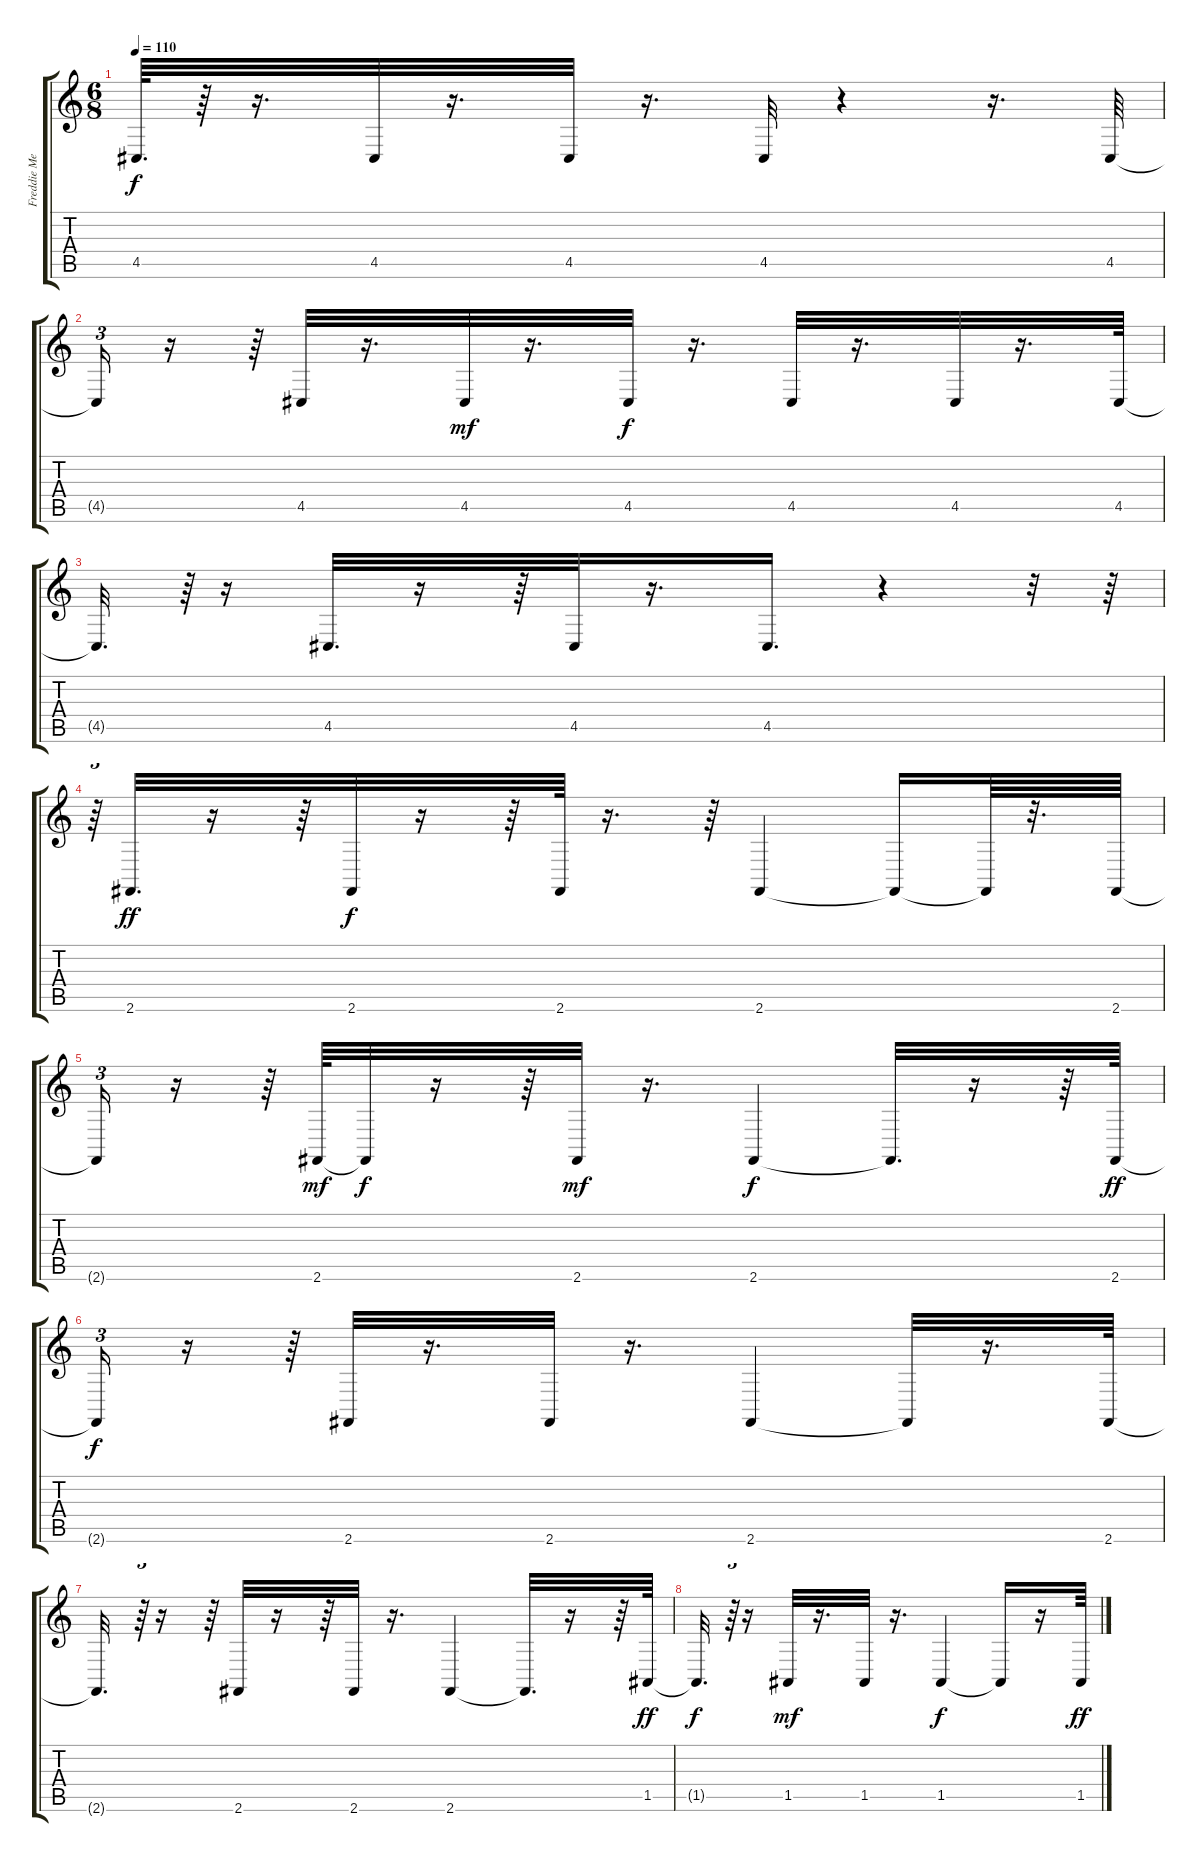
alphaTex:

\track ("Freddie Mercury Piano Bass" "Freddie Me") {instrument acousticgrandpiano}
\staff {score tabs}
\tuning (E4 B3 G3 D3 A2 E2) {hide}
\ts (6 8)
\tempo 110
\clef g2
\ks c
4.5{t}.64{d dy f} r.64 r.16{d} 4.5.32 r.16{d} 4.5.32 r.16{d} 4.5.32 r.4 r.16{d} 4.5.64 |
4.5{t}.16{tu (3 2)} r.16 r.64 4.5.32 r.16{d} 4.5.32{dy mf} r.16{d} 4.5.32{dy f} r.16{d} 4.5.32 r.16{d} 4.5.32 r.16{d} 4.5.64 |
4.5{t}.32{d} r.64{tu (3 2)} r.16 4.5.32{d} r.16 r.64 4.5.32 r.16{d} 4.5.16{d} r.4 r.32 r.64 |
r.64{tu (3 2)} 2.6.32{d dy ff} r.16 r.64 2.6.32{dy f} r.16 r.64 2.6.64 r.16{d} r.64 2.6.4 2.6{t}.16 2.6{t}.64 r.32{d} 2.6.64 |
2.6{t}.16{tu (3 2)} r.16 r.64 2.6.64{dy mf} 2.6{t}.32{dy f} r.16 r.64 2.6.32{dy mf} r.16{d} 2.6.4{dy f} 2.6{t}.32{d} r.16 r.64 2.6.64{dy ff} |
2.6{t}.16{tu (3 2) dy f} r.16 r.64 2.6.32 r.16{d} 2.6.32 r.16{d} 2.6.4 2.6{t}.32 r.16{d} 2.6.64 |
2.6{t}.32{d} r.64{tu (3 2)} r.16 r.64 2.6.32 r.16 r.64 2.6.32 r.16{d} 2.6.4 2.6{t}.32{d} r.16 r.64 1.5.64{dy ff} |
1.5{t}.32{d dy f} r.64{tu (3 2)} r.16 1.5.32{dy mf} r.16{d} 1.5.32 r.16{d} 1.5.4{dy f} 1.5{t}.16 r.16 1.5.64{dy ff}
